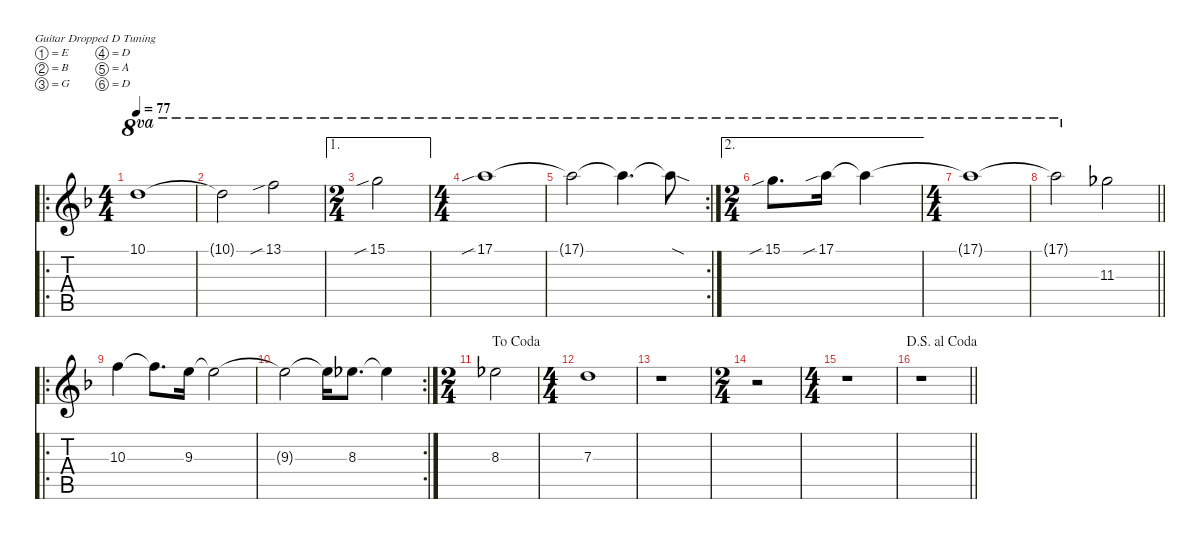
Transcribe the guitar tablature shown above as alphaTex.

\defaultSystemsLayout 4
\hideDynamics
\bracketExtendMode nobrackets
\singleTrackTrackNamePolicy hidden
\multiTrackTrackNamePolicy hidden
\firstSystemTrackNameMode fullname
\firstSystemTrackNameOrientation horizontal
\otherSystemsTrackNameOrientation horizontal
\track ("Guitar 2" "Guitar 2") {instrument distortionguitar}
\staff {score tabs}
\tuning (E4 B3 G3 D3 A2 D2)
\ro
\ts (4 4)
\tempo 77
\clef g2
\ks f
10.1{acc forcenatural}.1{ot 8va dy p beam Down} |
10.1{t acc forcenatural}.2{ot 8va dy mp beam Down} 13.1{sib acc forcenatural}.2{ot 8va beam Down} |
\ae 1
\ts (2 4)
\beaming (8 2 2 2 2)
15.1{sib acc forcenatural}.2{ot 8va beam Down} |
\ts (4 4)
\beaming (8 2 2 2 2)
17.1{sib acc forcenatural}.1{ot 8va beam Down} |
\rc 2
17.1{t acc forcenatural}.2{ot 8va beam Down} 17.1{t acc forcenatural}.4{d ot 8va dy mf beam Down} 17.1{sod t acc forcenatural}.8{ot 8va dy mp beam Down} |
\ae 2
\ts (2 4)
\beaming (8 2 2 2 2)
15.1{sib acc forcenatural}.8{d ot 8va beam Down} 17.1{sib acc forcenatural}.16{ot 8va beam Down} 17.1{t acc forcenatural}.4{ot 8va beam Down} |
\ts (4 4)
\beaming (8 2 2 2 2)
17.1{t acc forcenatural}.1{ot 8va beam Down} |
\barLineRight lightlight
17.1{t acc forcenatural}.2{ot 8va beam Down} 11.3{acc b}.2{beam Down} |
\ro
10.3{acc forcenatural}.4{dy mf beam Down} 10.3{t acc forcenatural}.8{d beam Down} 9.3{acc forcenatural}.16{beam Down} 9.3{t acc forcenatural}.2{beam Down} |
\rc 2
9.3{t acc forcenatural}.2{beam Down} 9.3{t acc forcenatural}.16{beam Down} 8.3{acc b}.8{d beam Down} 8.3{t acc b}.4{dy f beam Down} |
\ts (2 4)
\beaming (8 2 2 2 2)
\jump dacoda
8.3{acc b}.2{beam Down} |
\ts (4 4)
\beaming (8 2 2 2 2)
7.3{acc forcenatural}.1{dy mf beam Down} |
r.1{beam Down} |
\ts (2 4)
\beaming (8 2 2 2 2)
r.2{beam Down} |
\ts (4 4)
\beaming (8 2 2 2 2)
r.1{beam Down} |
\jump dalsegnoalcoda
\barLineRight lightlight
r.1{beam Down}
